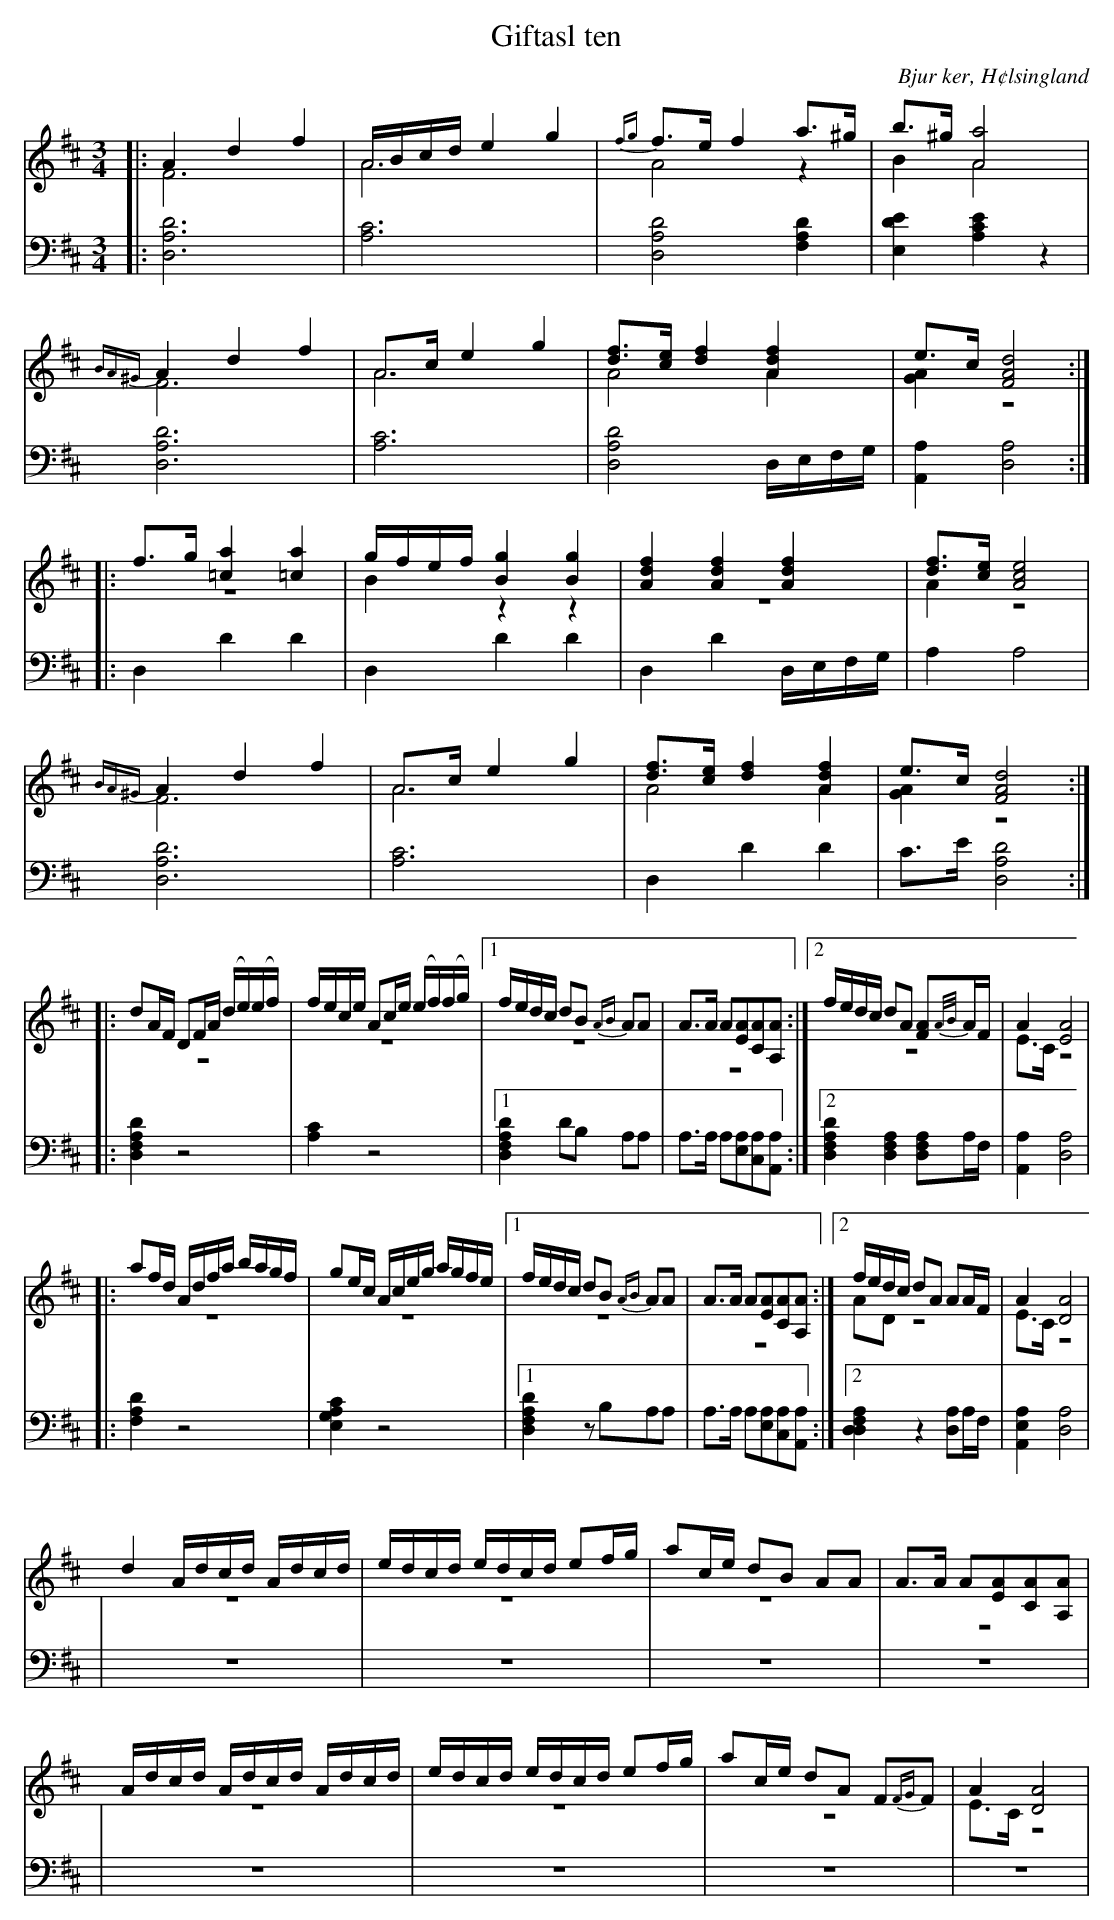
X:1
T: Giftasl ten
O: Bjur ker, H¢lsingland
M: 3/4
L: 1/8
K: D
V:1
V:2 merge
V:3
V:1
|: A2 d2 f2|A/B/c/d/ e2 g2|{fg}f>e f2 a>^g |b>^g [A4a4]|
 {BA^G}A2 d2 f2|A>c e2 g2|[df]>[ce] [d2f2] [A2d2f2]| e>c [F4A4d4]:|
|:f>g [=c2a2] [=c2a2]|g/f/e/f/ [B2g2] [B2g2]|[A2d2f2] [A2d2f2] [A2d2f2] |[df]>[ce] [A4c4e4]|
{BA^G}A2 d2 f2|A>c e2 g2|[df]>[ce] [d2f2] [A2d2f2]| e>c [F4A4d4]:|
|:dA/F/ DF/A/ (d/e/)(e/f/)|f/e/c/e/ Ac/e/ (e/f/)(f/g/)|1 f/e/d/c/ dB {AB}AA|A>A A[EA][CA][A,A]:|2 f/e/d/c/ dA [FA]{A/B/}A/F/|A2 [E4A4]|
|:af/d/ A/d/f/a/ b/a/g/f/|ge/c/ A/c/e/g/ a/g/f/e/|1 f/e/d/c/ dB {AB}AA|A>A A[EA][CA][A,A]:|2 f/e/d/c/ dA AA/F/| A2 [D4A4]|
d2 A/d/c/d/ A/d/c/d/|e/d/c/d/ e/d/c/d/ ef/g/|ac/e/ dB AA|A>A A[EA][CA][A,A]|
A/d/c/d/ A/d/c/d/ A/d/c/d/|e/d/c/d/ e/d/c/d/ ef/g/| ac/e/ dA F{FG}F|A2 [D4A4]|
V:2
|: F6| A6|A4 z2|B2 A4|
F6| A6|A4 A2|[G2A2] z4:|
|:z6|B2 z2 z2|z6|A2 z4|
F6|A6|A4 A2|[G2A2] z4:|
|:z6|z6|1 z6|z6:|2 z6|E>C z4|
|:z6|z6|1 z6|z6:|2 AD z4|E>C z4|
|z6|z6|z6|z6|
|z6|z6|z6|E>C z4|
V:3 clef=bass
|: [D,6A,6D6]| [A,6C6]|[D,4A,4D4] [F,2A,2D2]|[E,2D2E2] [A,2C2E2] z2|
[D,6A,6D6]| [A,6C6]|[D,4A,4D4] D,/E,/F,/G,/|[A,,2A,2] [D,4A,4] :|
|:D,2 D2 D2|D,2 D2 D2|D,2 D2 D,/E,/F,/G,/|A,2 A,4|
[D,6A,6D6]|[A,6C6]| D,2 D2 D2|C>E [D,4A,4D4] :|
|:[D,2F,2A,2D2] z4|[A,2C2] z4|1 [D,2F,2A,2D2] DB, A,A,|A,>A, A,[E,A,][C,A,][A,,A,]:|2 [D,2F,2A,2D2] [D,2F,2A,2] [D,F,A,]A,/F,/ |[A,,2A,2][D,4A,4]|
|:[F,2A,2D2] z4|[E,2G,2A,2C2] z4|1 [D,2F,2A,2D2] zB,A,A,|A,>A, A,[E,A,][C,A,][A,,A,]:|2 [D,2F,2A,2D,2] z2 [D,A,]A,/F,/| [A,,2E,2A,2] [D,4A,4]|
|z6|z6|z6|z6|
|z6|z6|z6|z6|
